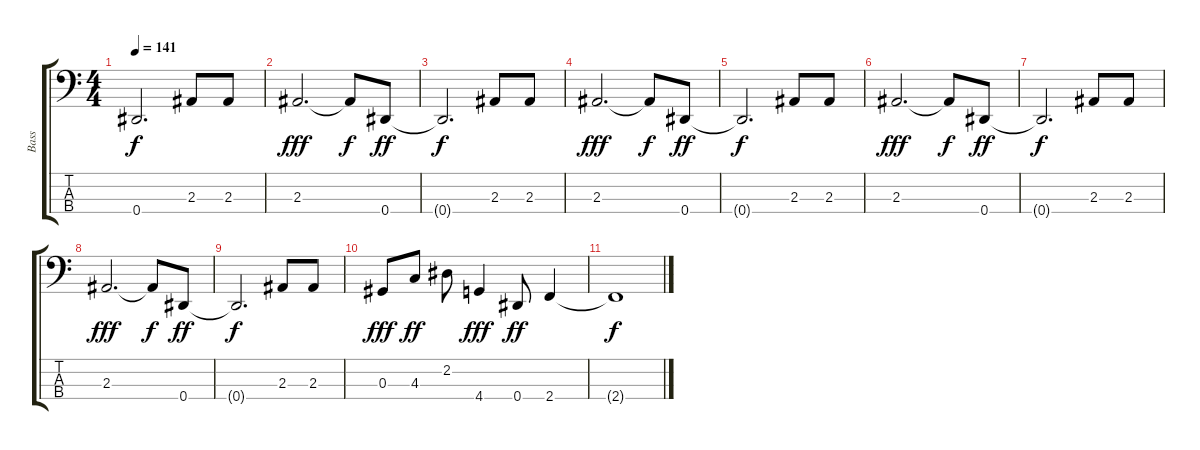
\track ("Bass" "Bass") {instrument electricbasspick}
\staff {score tabs}
\tuning (Gb2 Db2 Ab1 Eb1) {hide}
\ts (4 4)
\tempo 141
\clef f4
\ks c
0.4{t}.2{d dy f} 2.3.8 2.3.8 |
2.3.2{d dy fff} 2.3{t}.8{dy f} 0.4.8{dy ff} |
0.4{t}.2{d dy f} 2.3.8 2.3.8 |
2.3.2{d dy fff} 2.3{t}.8{dy f} 0.4.8{dy ff} |
0.4{t}.2{d dy f} 2.3.8 2.3.8 |
2.3.2{d dy fff} 2.3{t}.8{dy f} 0.4.8{dy ff} |
0.4{t}.2{d dy f} 2.3.8 2.3.8 |
2.3.2{d dy fff} 2.3{t}.8{dy f} 0.4.8{dy ff} |
0.4{t}.2{d dy f} 2.3.8 2.3.8 |
0.3.8{dy fff} 4.3.8{dy ff} 2.2.8 4.4.4{dy fff} 0.4.8{dy ff} 2.4.4 |
2.4{t}.1{dy f}
